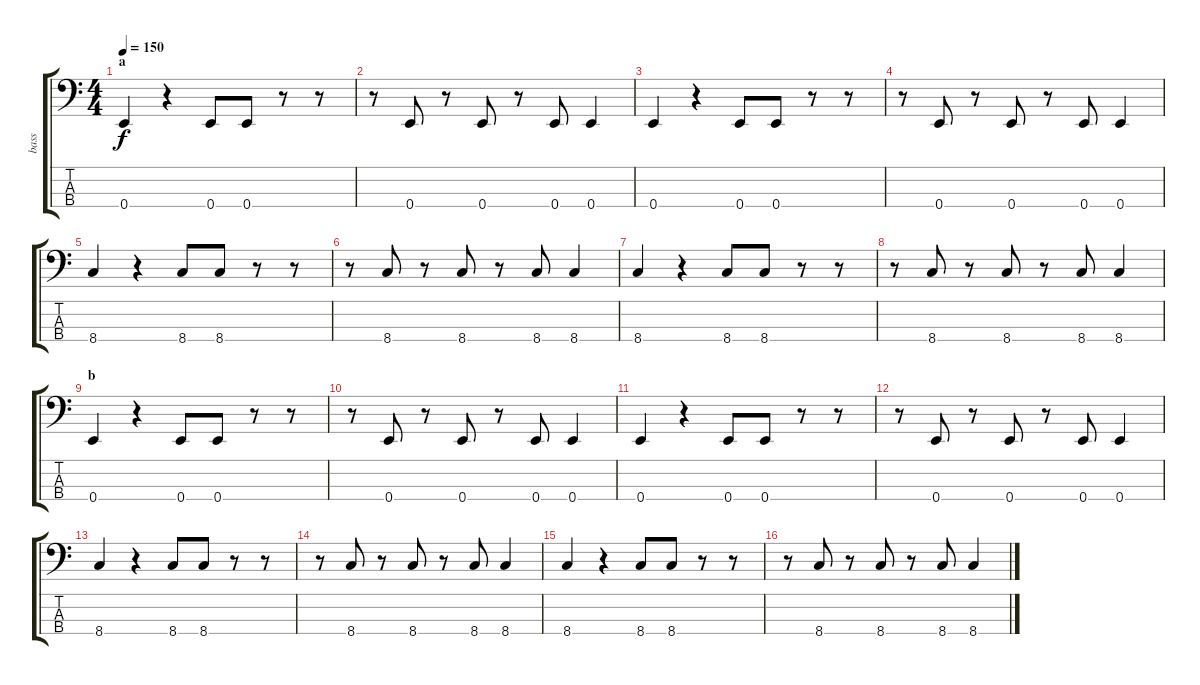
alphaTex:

\track ("bass" "bass") {instrument synthbass1}
\staff {score tabs}
\tuning (G2 D2 A1 E1) {hide}
\ts (4 4)
\section ("" "a")
\tempo 150
\clef f4
\ks c
0.4.4{dy f instrument synthbass1} r.4 0.4.8 0.4.8 r.8 r.8 |
r.8 0.4.8 r.8 0.4.8 r.8 0.4.8 0.4.4 |
0.4.4 r.4 0.4.8 0.4.8 r.8 r.8 |
r.8 0.4.8 r.8 0.4.8 r.8 0.4.8 0.4.4 |
8.4.4 r.4 8.4.8 8.4.8 r.8 r.8 |
r.8 8.4.8 r.8 8.4.8 r.8 8.4.8 8.4.4 |
8.4.4 r.4 8.4.8 8.4.8 r.8 r.8 |
r.8 8.4.8 r.8 8.4.8 r.8 8.4.8 8.4.4 |
\section ("" "b")
0.4.4 r.4 0.4.8 0.4.8 r.8 r.8 |
r.8 0.4.8 r.8 0.4.8 r.8 0.4.8 0.4.4 |
0.4.4 r.4 0.4.8 0.4.8 r.8 r.8 |
r.8 0.4.8 r.8 0.4.8 r.8 0.4.8 0.4.4 |
8.4.4 r.4 8.4.8 8.4.8 r.8 r.8 |
r.8 8.4.8 r.8 8.4.8 r.8 8.4.8 8.4.4 |
8.4.4 r.4 8.4.8 8.4.8 r.8 r.8 |
r.8 8.4.8 r.8 8.4.8 r.8 8.4.8 8.4.4
